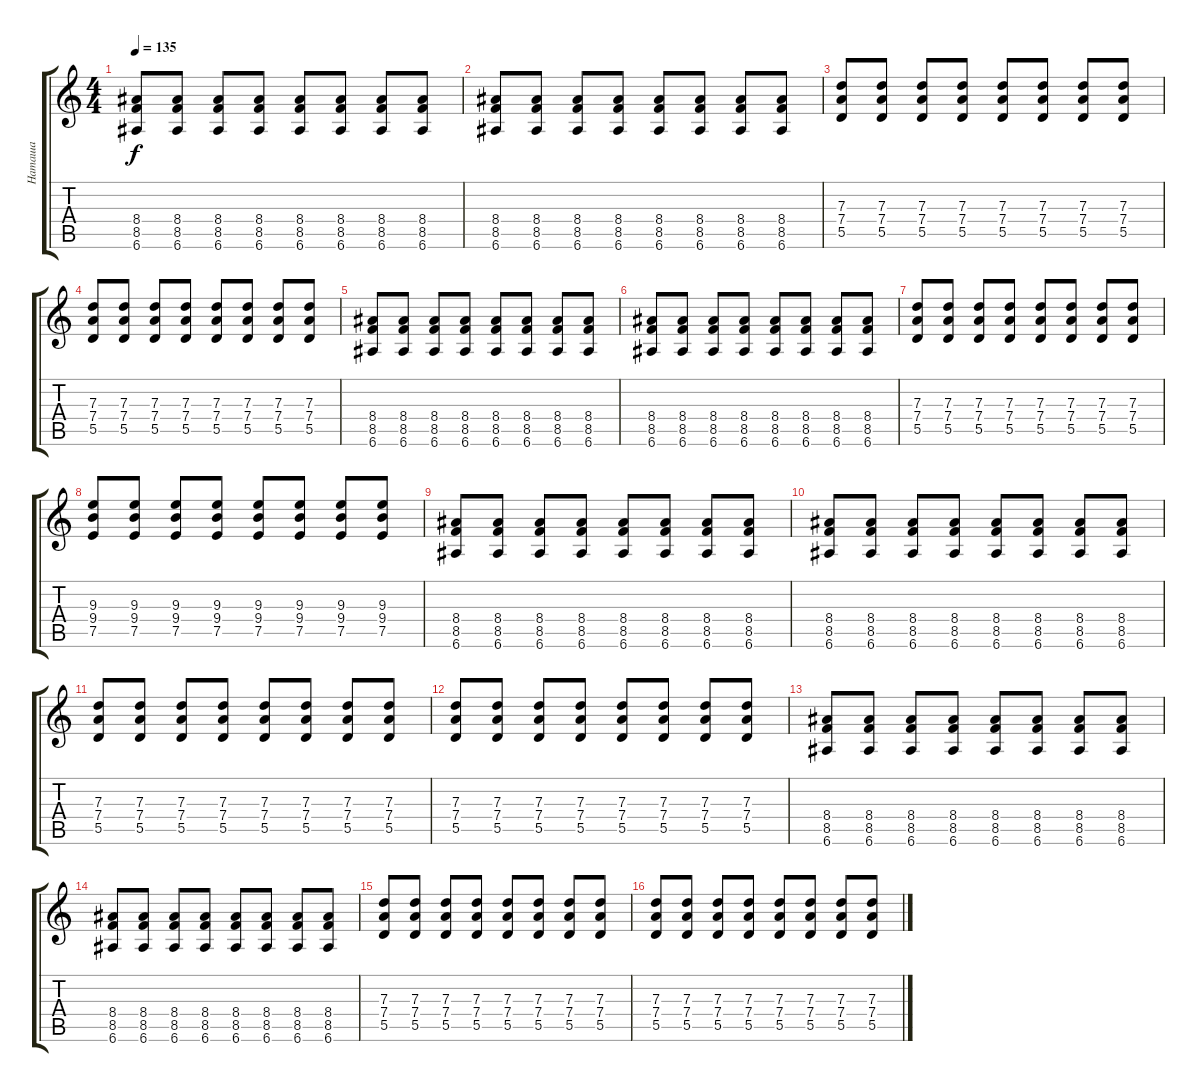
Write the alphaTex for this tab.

\track ("Наташа" "Наташа") {instrument overdrivenguitar}
\staff {score tabs}
\tuning (E4 B3 G3 D3 A2 E2) {hide}
\ts (4 4)
\tempo 135
\clef g2
\ks c
(8.4 8.5 6.6).8{dy f} (8.4 8.5 6.6).8 (8.4 8.5 6.6).8 (8.4 8.5 6.6).8 (8.4 8.5 6.6).8 (8.4 8.5 6.6).8 (8.4 8.5 6.6).8 (8.4 8.5 6.6).8 |
(8.4 8.5 6.6).8 (8.4 8.5 6.6).8 (8.4 8.5 6.6).8 (8.4 8.5 6.6).8 (8.4 8.5 6.6).8 (8.4 8.5 6.6).8 (8.4 8.5 6.6).8 (8.4 8.5 6.6).8 |
(7.3 7.4 5.5).8 (7.3 7.4 5.5).8 (7.3 7.4 5.5).8 (7.3 7.4 5.5).8 (7.3 7.4 5.5).8 (7.3 7.4 5.5).8 (7.3 7.4 5.5).8 (7.3 7.4 5.5).8 |
(7.3 7.4 5.5).8 (7.3 7.4 5.5).8 (7.3 7.4 5.5).8 (7.3 7.4 5.5).8 (7.3 7.4 5.5).8 (7.3 7.4 5.5).8 (7.3 7.4 5.5).8 (7.3 7.4 5.5).8 |
(8.4 8.5 6.6).8 (8.4 8.5 6.6).8 (8.4 8.5 6.6).8 (8.4 8.5 6.6).8 (8.4 8.5 6.6).8 (8.4 8.5 6.6).8 (8.4 8.5 6.6).8 (8.4 8.5 6.6).8 |
(8.4 8.5 6.6).8 (8.4 8.5 6.6).8 (8.4 8.5 6.6).8 (8.4 8.5 6.6).8 (8.4 8.5 6.6).8 (8.4 8.5 6.6).8 (8.4 8.5 6.6).8 (8.4 8.5 6.6).8 |
(7.3 7.4 5.5).8 (7.3 7.4 5.5).8 (7.3 7.4 5.5).8 (7.3 7.4 5.5).8 (7.3 7.4 5.5).8 (7.3 7.4 5.5).8 (7.3 7.4 5.5).8 (7.3 7.4 5.5).8 |
(9.3 9.4 7.5).8 (9.3 9.4 7.5).8 (9.3 9.4 7.5).8 (9.3 9.4 7.5).8 (9.3 9.4 7.5).8 (9.3 9.4 7.5).8 (9.3 9.4 7.5).8 (9.3 9.4 7.5).8 |
(8.4 8.5 6.6).8 (8.4 8.5 6.6).8 (8.4 8.5 6.6).8 (8.4 8.5 6.6).8 (8.4 8.5 6.6).8 (8.4 8.5 6.6).8 (8.4 8.5 6.6).8 (8.4 8.5 6.6).8 |
(8.4 8.5 6.6).8 (8.4 8.5 6.6).8 (8.4 8.5 6.6).8 (8.4 8.5 6.6).8 (8.4 8.5 6.6).8 (8.4 8.5 6.6).8 (8.4 8.5 6.6).8 (8.4 8.5 6.6).8 |
(7.3 7.4 5.5).8 (7.3 7.4 5.5).8 (7.3 7.4 5.5).8 (7.3 7.4 5.5).8 (7.3 7.4 5.5).8 (7.3 7.4 5.5).8 (7.3 7.4 5.5).8 (7.3 7.4 5.5).8 |
(7.3 7.4 5.5).8 (7.3 7.4 5.5).8 (7.3 7.4 5.5).8 (7.3 7.4 5.5).8 (7.3 7.4 5.5).8 (7.3 7.4 5.5).8 (7.3 7.4 5.5).8 (7.3 7.4 5.5).8 |
(8.4 8.5 6.6).8 (8.4 8.5 6.6).8 (8.4 8.5 6.6).8 (8.4 8.5 6.6).8 (8.4 8.5 6.6).8 (8.4 8.5 6.6).8 (8.4 8.5 6.6).8 (8.4 8.5 6.6).8 |
(8.4 8.5 6.6).8 (8.4 8.5 6.6).8 (8.4 8.5 6.6).8 (8.4 8.5 6.6).8 (8.4 8.5 6.6).8 (8.4 8.5 6.6).8 (8.4 8.5 6.6).8 (8.4 8.5 6.6).8 |
(7.3 7.4 5.5).8 (7.3 7.4 5.5).8 (7.3 7.4 5.5).8 (7.3 7.4 5.5).8 (7.3 7.4 5.5).8 (7.3 7.4 5.5).8 (7.3 7.4 5.5).8 (7.3 7.4 5.5).8 |
(7.3 7.4 5.5).8 (7.3 7.4 5.5).8 (7.3 7.4 5.5).8 (7.3 7.4 5.5).8 (7.3 7.4 5.5).8 (7.3 7.4 5.5).8 (7.3 7.4 5.5).8 (7.3 7.4 5.5).8
